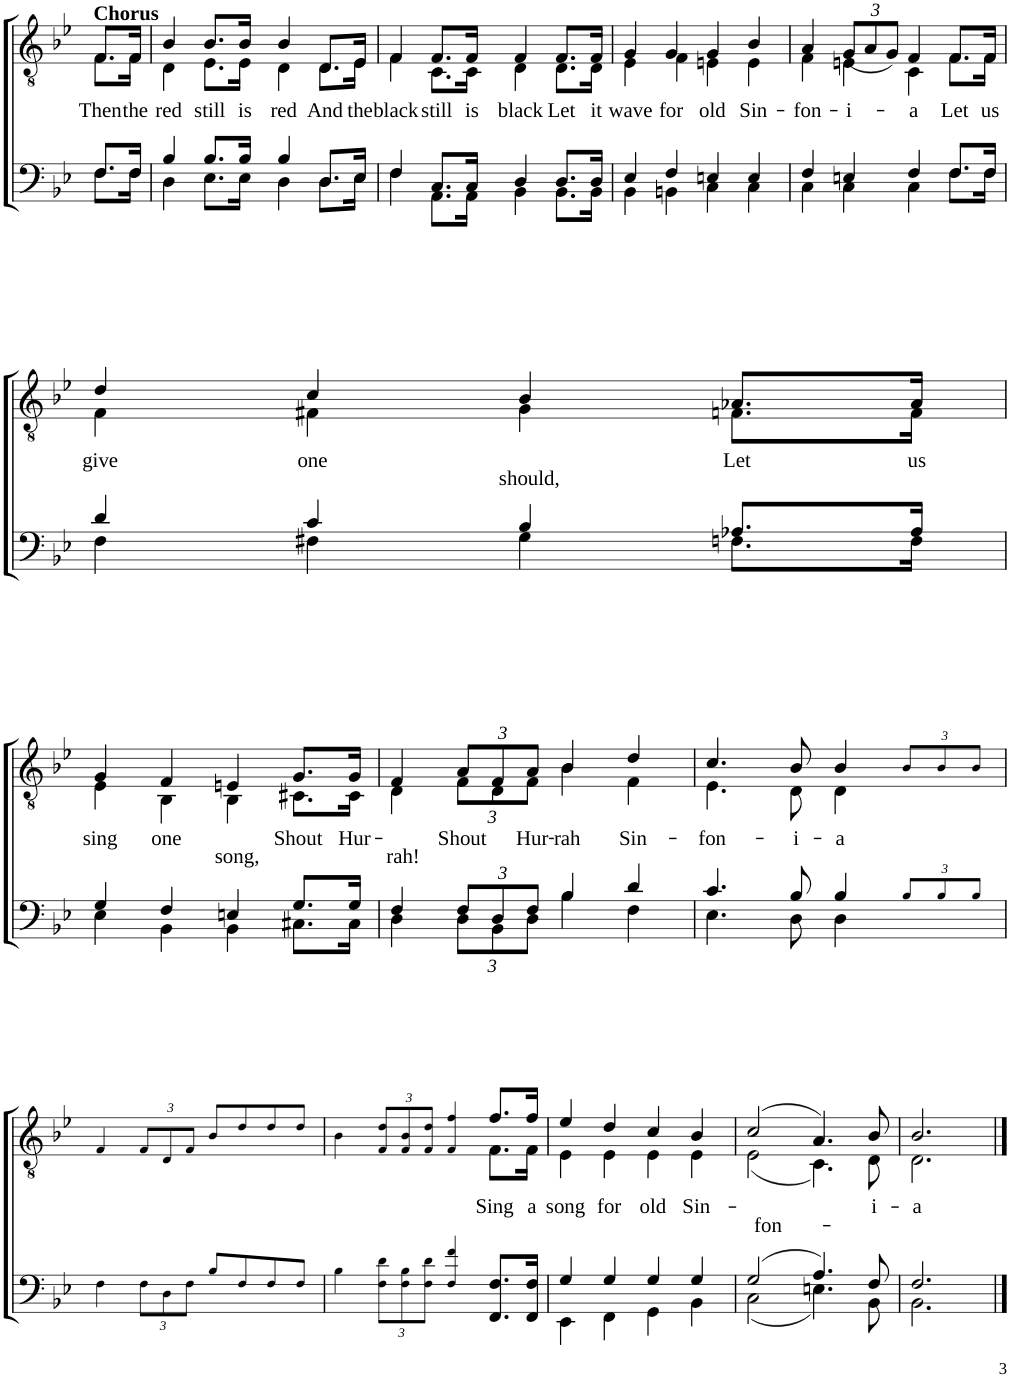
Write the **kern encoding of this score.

**kern	**kern	**text
*part2	*part1	*part1
*staff2	*staff1	*staff1
*I"Bass	*I"Tenor	*
!!LO:PB:g=z
*clefF4	*clefGv2	*
*k[b-e-]	*k[b-e-]	*
*M4/4	*M4/4	*
=18	=18	=18
*^	*	*
!	!	!LO:TX:a:B:t=Chorus	!
!	!	!	!LO:LY:b
*	*	*^	*
8.F/L	8.F\L	8.F/L	8.F\L	Then
!	!	!	!	!LO:LY:b
16F/Jk	16F\Jk	16F/Jk	16F\Jk	the
=19	=19	=19	=19	=19
!	!	!	!	!LO:LY:b
4B-/	4D\	4B-/	4D\	red
!	!	!	!	!LO:LY:b
8.B-/L	8.E-\L	8.B-/L	8.E-\L	still
!	!	!	!	!LO:LY:b
16B-/Jk	16E-\Jk	16B-/Jk	16E-\Jk	is
!	!	!	!	!LO:LY:b
4B-/	4D\	4B-/	4D\	red
!	!	!	!	!LO:LY:b
8.D/L	8.D\L	8.D/L	8.D\L	And
!	!	!	!	!LO:LY:b
16E-/Jk	16E-\Jk	16E-/Jk	16E-\Jk	the
=20	=20	=20	=20	=20
!	!	!	!	!LO:LY:b
4F/	4F\	4F/	4F\	black
!	!	!	!	!LO:LY:b
8.C/L	8.AA\L	8.F/L	8.C\L	still
!	!	!	!	!LO:LY:b
16C/Jk	16AA\Jk	16F/Jk	16C\Jk	is
!	!	!	!	!LO:LY:b
4D/	4BB-\	4F/	4D\	black
!	!	!	!	!LO:LY:b
8.D/L	8.BB-\L	8.F/L	8.D\L	Let
!	!	!	!	!LO:LY:b
16D/Jk	16BB-\Jk	16F/Jk	16D\Jk	it
=21	=21	=21	=21	=21
!	!	!	!	!LO:LY:b
4E-/	4BB-\	4G/	4E-\	wave
!	!	!	!	!LO:LY:b
4F/	4BBn\	4G/	4F\	for
!	!	!	!	!LO:LY:b
4En/	4C\	4G/	4En\	old
!	!	!	!	!LO:LY:b
4E/	4C\	4B-/	4E\	Sin-
=22	=22	=22	=22	=22
!	!	!	!	!LO:LY:b
4F/	4C\	4A/	4F\	-fon-
!	!	!	!	!LO:LY:b
*	*	*	*Xbrackettup	*
4En/	4C\	4En\	(12G/L	-i-
.	.	.	12A/	.
.	.	.	12G/J)	.
!	!	!	!	!LO:LY:b
4F/	4C\	4F/	4C\	-a
!	!	!	!	!LO:LY:b
8.F/L	8.F\L	8.F/L	8.F\L	Let
!	!	!	!	!LO:LY:b
16F/Jk	16F\Jk	16F/Jk	16F\Jk	us
!!LO:LB:g=z	!!
=23	=23	=23	=23	=23
!	!	!	!	!LO:LY:b
4d/	4F\	4d/	4F\	give
!	!	!	!	!LO:LY:b
4c/	4F#X\	4c/	4F#X\	one
!	!	!	!	!LO:LY:b
4B-/	4G\	4B-/	4G\	should,
!	!	!	!	!LO:LY:b
8.A-X/L	8.Fn\L	8.A-X/L	8.Fn\L	Let
!	!	!	!	!LO:LY:b
16A-/Jk	16F\Jk	16A-/Jk	16F\Jk	us
!!LO:LB:g=z	!!
=24	=24	=24	=24	=24
!	!	!	!	!LO:LY:b
4G/	4E-\	4G/	4E-\	sing
!	!	!	!	!LO:LY:b
4F/	4BB-\	4F/	4BB-\	one
!	!	!	!	!LO:LY:b
4En/	4BB-\	4En/	4BB-\	song,
!	!	!	!	!LO:LY:b
8.G/L	8.C#X\L	8.G/L	8.C#X\L	Shout
!	!	!	!	!LO:LY:b
16G/Jk	16C#\Jk	16G/Jk	16C#\Jk	Hur-
=25	=25	=25	=25	=25
!	!	!	!	!LO:LY:b
4F/	4D\	4F/	4D\	-rah!
*Xbrackettup	*	*	*	*
!	!	!	!	!LO:LY:b
12F/L	12D\L	12A/L	12F\L	Shout
12D/	12BB-\	12F/	12D\	.
!	!	!	!	!LO:LY:b
12F/J	12D\J	12A/J	12F\J	Hur-
!	!	!	!	!LO:LY:b
4B-/	4B-\	4B-/	4B-\	-rah
!	!	!	!	!LO:LY:b
4d/	4F\	4d/	4F\	Sin-
=26	=26	=26	=26	=26
!	!	!	!	!LO:LY:b
4.c/	4.E-\	4.c/	4.E-\	-fon-
!	!	!	!	!LO:LY:b
8B-/	8D\	8B-/	8D\	-i-
!	!	!	!	!LO:LY:b
4B-/	4D\	4B-/	4D\	-a
12B-!/L	4ryy	12B-!/L	4ryy	.
12B-!/	.	12B-!/	.	.
12B-!/J	.	12B-!/J	.	.
*v	*v	*	*	*
*	*v	*v	*
!!LO:LB:g=z
=27	=27	=27
4F!\	4F!/	.
12F!\L	12F!/L	.
12D!\	12D!/	.
12F!\J	12F!/J	.
8B-!/L	8B-!/L	.
8F!/	8d!/	.
8F!/	8d!/	.
8F!/J	8d!/J	.
=28	=28	=28
*	*^	*
4B-!\	4B-!\	2.ryy	.
12F!\ 12d!\L	12F!/ 12d!/L	.	.
12F!\ 12B-!\	12F!/ 12B-!/	.	.
12F!\ 12d!\J	12F!/ 12d!/J	.	.
4F!/ 4f!/	4F!/ 4f!/	.	.
!	!	!	!LO:LY:b
8.FF/ 8.F/L	8.f/L	8.F\L	Sing
!	!	!	!LO:LY:b
16FF/ 16F/Jk	16f/Jk	16F\Jk	a
=29	=29	=29	=29
*^	*	*	*
!	!	!	!	!LO:LY:b
4G/	4EE-\	4e-/	4E-\	song
!	!	!	!	!LO:LY:b
4G/	4FF\	4d/	4E-\	for
!	!	!	!	!LO:LY:b
4G/	4GG\	4c/	4E-\	old
!	!	!	!	!LO:LY:b
4G/	4BB-\	4B-/	4E-\	Sin-
=30	=30	=30	=30	=30
!	!	!	!	!LO:LY:b
(2G/	(2C\	(2c/	(2E-\	-fon-
4.A/)	4.En\)	4.A/)	4.C\)	.
!	!	!	!	!LO:LY:b
8F/	8BB-\	8B-/	8D\	-i-
=31	=31	=31	=31	=31
!	!	!	!	!LO:LY:b
2.F/	2.BB-\	2.B-/	2.D\	-a
*v	*v	*	*	*
*	*v	*v	*
==	==	==
*-	*-	*-
